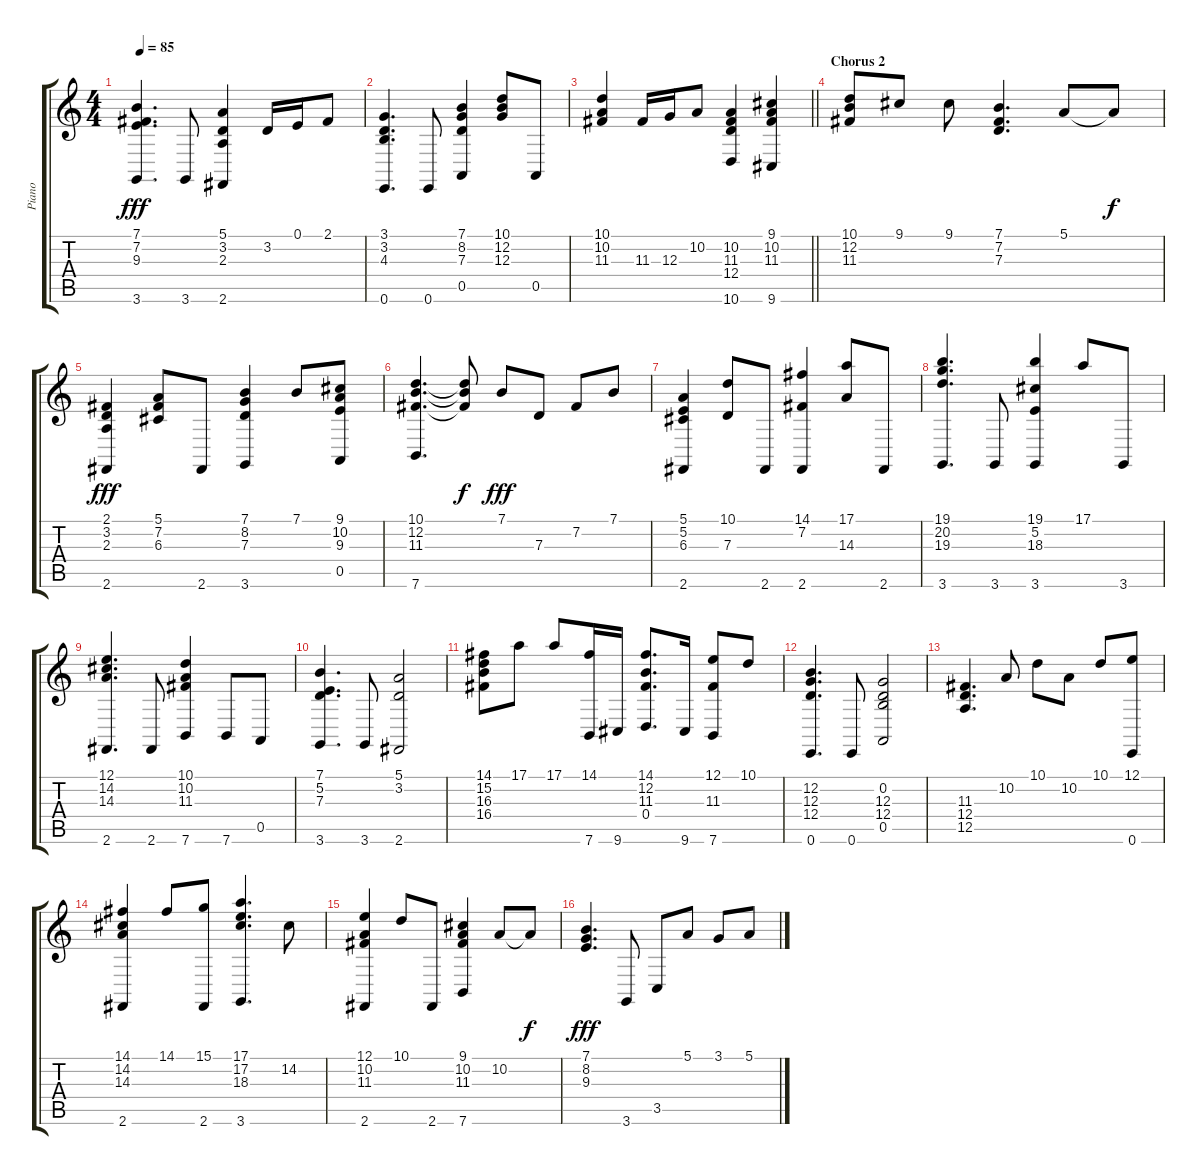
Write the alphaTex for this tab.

\track ("Piano" "Piano") {instrument electricpiano1}
\staff {score tabs}
\tuning (E4 B3 G3 D3 A2 E2) {hide}
\ts (4 4)
\tempo 85
\clef g2
\ks c
(7.1 7.2 9.3 3.6).4{d dy fff} 3.6.8 (5.1 3.2 2.3 2.6).4 3.2.16 0.1.16 2.1.8 |
(3.1 3.2 4.3 0.6).4{d} 0.6.8 (7.1 8.2 7.3 0.5).4 (10.1 12.2 12.3).8 0.5.8 |
\barLineRight lightlight
(10.1 10.2 11.3).4 11.3.16 12.3.16 10.2.8 (10.2 11.3 12.4 10.6).4 (9.1 10.2 11.3 9.6).4 |
\section ("" "Chorus 2")
(10.1 12.2 11.3).8 9.1.8 9.1.8 (7.1 7.2 7.3).4{d} 5.1.8 5.1{t}.8{dy f} |
(2.1 3.2 2.3 2.6).4{dy fff} (5.1 7.2 6.3).8 2.6.8 (7.1 8.2 7.3 3.6).4 7.1.8 (9.1 10.2 9.3 0.5).8 |
(10.1 12.2 11.3 7.6).4{d} (10.1{t} 12.2{t} 11.3{t}).8{dy f} 7.1.8{dy fff} 7.3.8 7.2.8 7.1.8 |
(5.1 5.2 6.3 2.6).4 (10.1 7.3).8 2.6.8 (14.1 7.2 2.6).4 (17.1 14.3).8 2.6.8 |
(19.1 20.2 19.3 3.6).4{d} 3.6.8 (19.1 5.2 18.3 3.6).4 17.1.8 3.6.8 |
(12.1 14.2 14.3 2.6).4{d} 2.6.8 (10.1 10.2 11.3 7.6).4 7.6.8 0.5.8 |
(7.1 5.2 7.3 3.6).4{d} 3.6.8 (5.1 3.2 2.6).2 |
(14.1 15.2 16.3 16.4).8 17.1.8 17.1.8 (14.1 7.6).16 9.6.16 (14.1 12.2 11.3 0.4).8{d} 9.6.16 (12.1 11.3 7.6).8 10.1.8 |
(12.2 12.3 12.4 0.6).4{d} 0.6.8 (0.2 12.3 12.4 0.5).2 |
(11.3 12.4 12.5).4{d} 10.2.8 10.1.8 10.2.8 10.1.8 (12.1 0.6).8 |
(14.1 14.2 14.3 2.6).4 14.1.8 (15.1 2.6).8 (17.1 17.2 18.3 3.6).4{d} 14.2.8 |
(12.1 10.2 11.3 2.6).4 10.1.8 2.6.8 (9.1 10.2 11.3 7.6).4 10.2.8 10.2{t}.8{dy f} |
(7.1 8.2 9.3).4{d dy fff} 3.6.8 3.5.8 5.1.8 3.1.8 5.1.8
